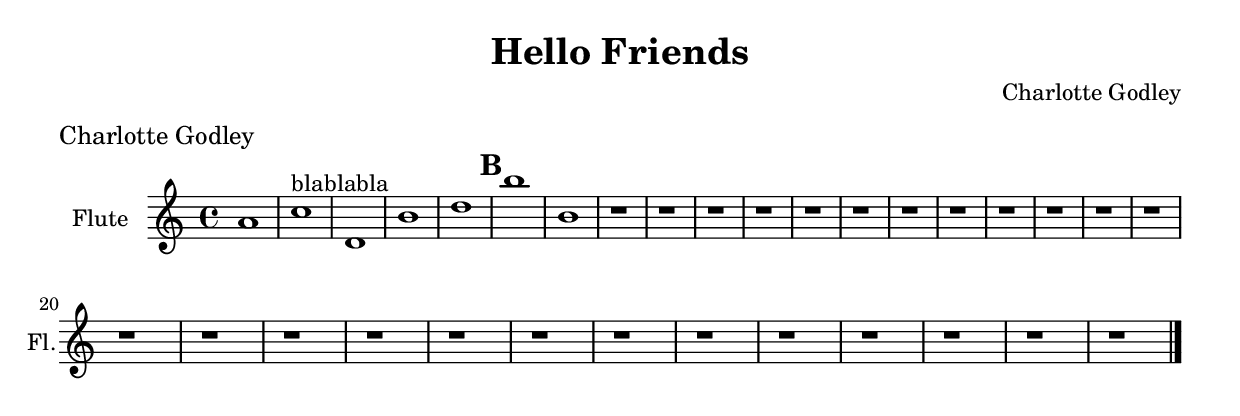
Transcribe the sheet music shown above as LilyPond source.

\version "2.18.2" 
\version "2.18.2" 
ponestaffone = \new Staff \with {
instrumentName = \markup { 

 \column { 


 \line { "Flute" 


 } 

 } 
 } 
shortInstrumentName = \markup { 

 \column { 


 \line { "Fl." 


 } 

 } 
 } 
 }{ % measure 1
\clef treble \key c \major \time 4/4 a'1  | 

 % measure 2
c''1 ^\markup { "blablabla"  }  | 

 % measure 3
d'1  | 

 % measure 4
b'1  | 

 % measure 5
d''1 \mark #2  | 

 % measure 6
b''1  | 

 % measure 7
b'1  | 

 % measure 8
r1  | 

 % measure 9
r1  | 

 % measure 10
r1  | 

 % measure 11
r1  | 

 % measure 12
r1  | 

 % measure 13
r1  | 

 % measure 14
r1  | 

 % measure 15
r1  | 

 % measure 16
r1  | 

 % measure 17
r1  | 

 % measure 18
r1  | 

 % measure 19
r1  | 

 % measure 20
\break r1  | 

 % measure 21
r1  | 

 % measure 22
r1  | 

 % measure 23
r1  | 

 % measure 24
r1  | 

 % measure 25
r1  | 

 % measure 26
r1  | 

 % measure 27
r1  | 

 % measure 28
r1  | 

 % measure 29
r1  | 

 % measure 30
r1  | 

 % measure 31
r1  | 

 % measure 32
r1  \bar "|."

 }


\header {
title = "Hello Friends"
composer = "Charlotte Godley"

}\markuplist {
\vspace #0.5

\general-align #Y #UP
 \abs-fontsize #12.0 "Charlotte Godley"  }<<\ponestaffone>>